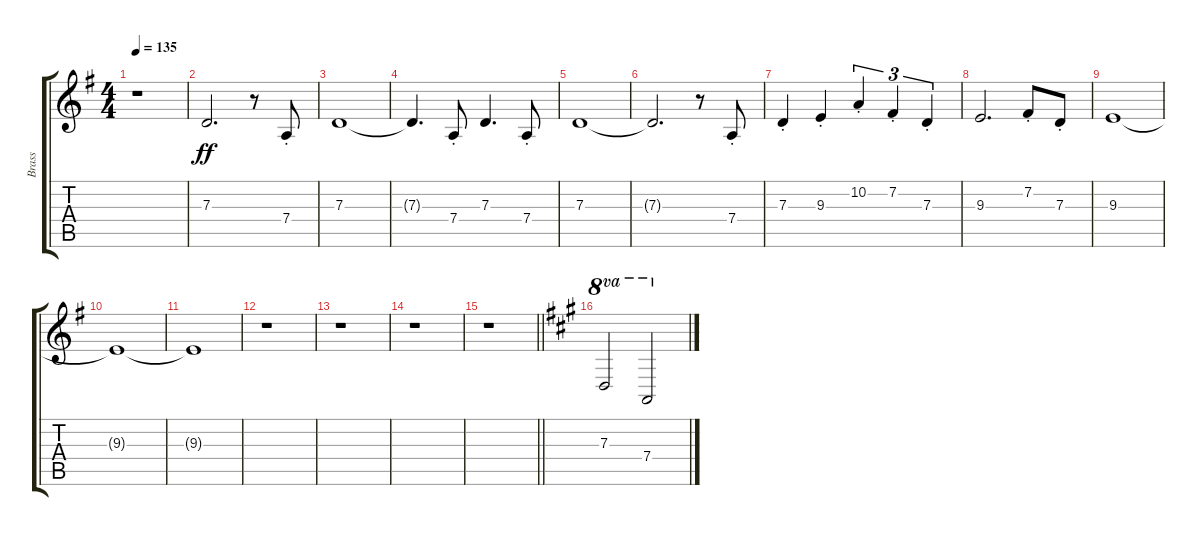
\track ("Brass" "Brass") {instrument brasssection}
\staff {score tabs}
\tuning (E4 B3 G3 D3 A2 E2) {hide}
\ts (4 4)
\tempo 135
\clef g2
\ks g
r.1{dy ff instrument brasssection} |
7.3.2{d} r.8 7.4{st}.8 |
7.3.1 |
7.3{t}.4{d} 7.4{st}.8 7.3.4{d} 7.4{st}.8 |
7.3.1 |
7.3{t}.2{d} r.8 7.4{st}.8 |
7.3{st}.4 9.3{st}.4 10.2{st}.4{tu (3 2)} 7.2{st}.4{tu (3 2)} 7.3{st}.4{tu (3 2)} |
9.3.2{d} 7.2{st}.8 7.3{st}.8 |
9.3.1 |
9.3{t}.1 |
9.3{t}.1 |
r.1 |
r.1 |
r.1 |
\barLineRight lightlight
r.1 |
\ks a
7.3.2{ot 8va} 7.4.2{ot 8va}
